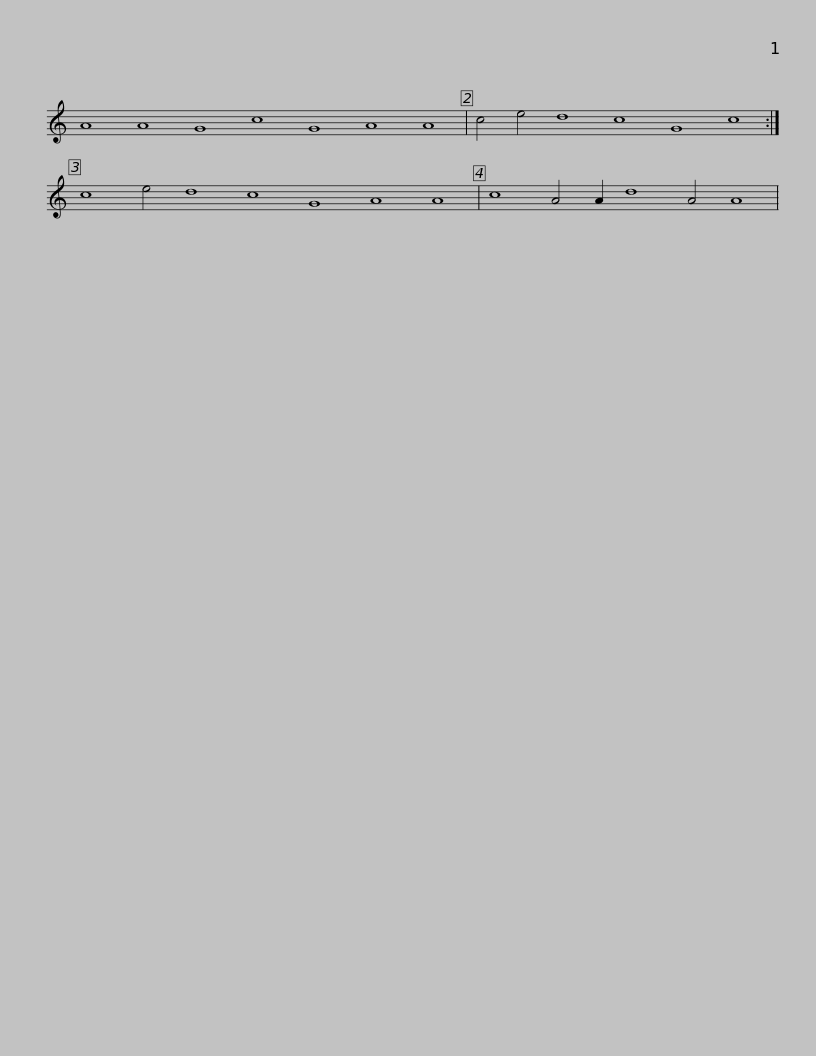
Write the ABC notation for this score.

X:1
L:1/8
M:none
I:linebreak $
K:C
V:1 treble
V:1
 A8 A8 G8 c8 G8 A8 A8 | c4 e4 d8 c8 G8 c8 :|$ c8 e4 d8 c8 G8 A8 A8 | c8 A4 A2 d8 A4 A8 | %4
